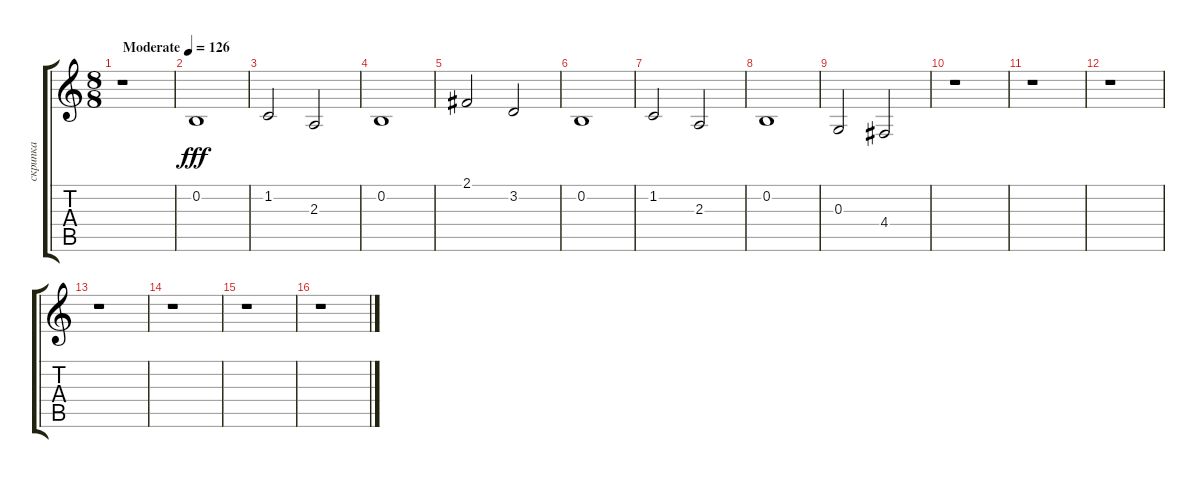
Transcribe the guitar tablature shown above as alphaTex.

\track ("скрипка" "скрипка") {instrument viola}
\staff {score tabs}
\tuning (E4 B3 G3 D3 A2 E2) {hide}
\ts (8 8)
\tempo (126 "Moderate")
\clef g2
\ks c
r.1{dy fff instrument viola} |
0.2.1 |
1.2.2 2.3.2 |
0.2.1 |
2.1.2 3.2.2 |
0.2.1 |
1.2.2 2.3.2 |
0.2.1 |
0.3.2 4.4.2 |
r.1 |
r.1 |
r.1 |
r.1 |
r.1 |
r.1 |
r.1
